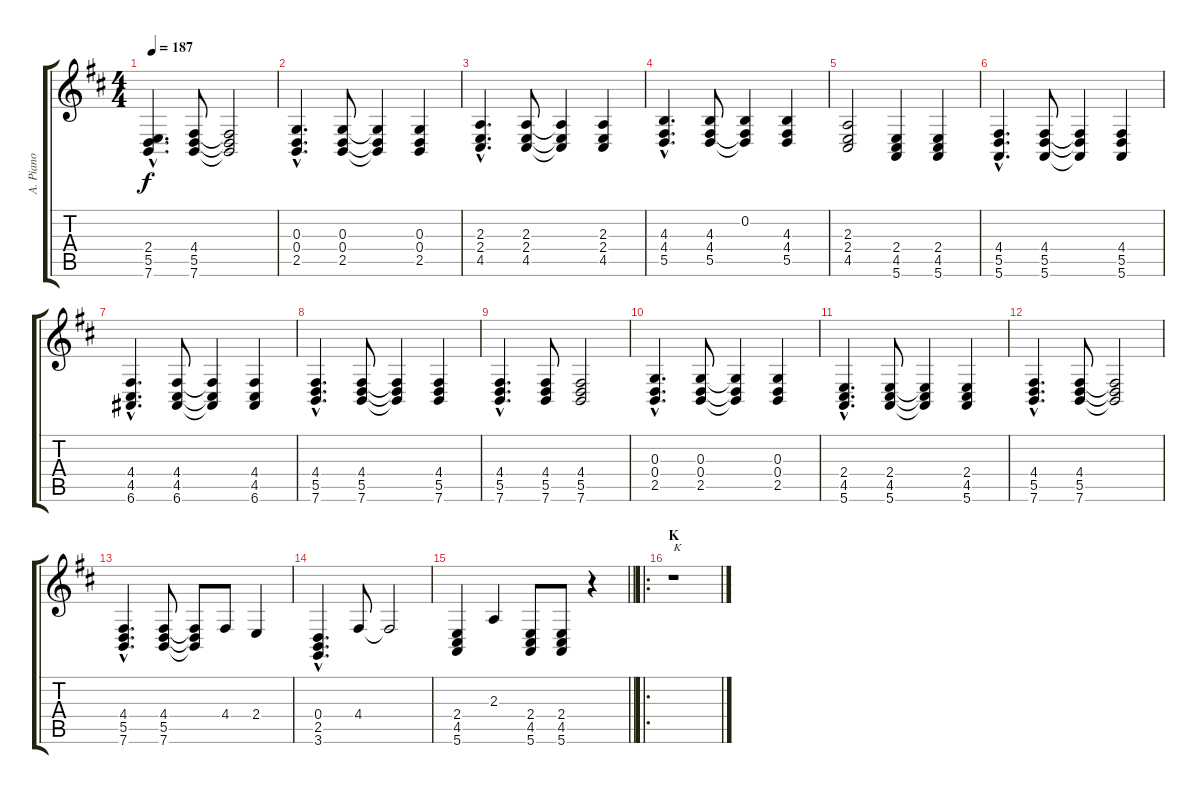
\track ("A. Piano" "A. Piano") {instrument stringensemble1}
\staff {score tabs}
\tuning (E4 B3 G3 D3 A2 E2) {hide}
\ts (4 4)
\tempo 187
\clef g2
\ks d
(2.4{hac} 5.5{hac} 7.6{hac}).4{d dy f} (4.4 5.5 7.6).8 (4.4{t} 5.5{t} 7.6{t}).2 |
(0.3{hac} 0.4{hac} 2.5{hac}).4{d} (0.3 0.4 2.5).8 (0.3{t} 0.4{t} 2.5{t}).4 (0.3 0.4 2.5).4 |
(2.3{hac} 2.4{hac} 4.5{hac}).4{d} (2.3 2.4 4.5).8 (2.3{t} 2.4{t} 4.5{t}).4 (2.3 2.4 4.5).4 |
(4.3{hac} 4.4{hac} 5.5{hac}).4{d} (4.3 4.4 5.5).8 (0.2 4.4{t} 5.5{t}).4 (4.3 4.4 5.5).4 |
(2.3 2.4 4.5).2 (2.4 4.5 5.6).4 (2.4 4.5 5.6).4 |
(4.4{hac} 5.5{hac} 5.6{hac}).4{d} (4.4 5.5 5.6).8 (4.4{t} 5.5{t} 5.6{t}).4 (4.4 5.5 5.6).4 |
(4.4{hac} 4.5{hac} 6.6{hac}).4{d} (4.4 4.5 6.6).8 (4.4{t} 4.5{t} 6.6{t}).4 (4.4 4.5 6.6).4 |
(4.4{hac} 5.5{hac} 7.6{hac}).4{d} (4.4 5.5 7.6).8 (4.4{t} 5.5{t} 7.6{t}).4 (4.4 5.5 7.6).4 |
(4.4{hac} 5.5{hac} 7.6{hac}).4{d} (4.4 5.5 7.6).8 (4.4 5.5 7.6).2 |
(0.3{hac} 0.4{hac} 2.5{hac}).4{d} (0.3 0.4 2.5).8 (0.3{t} 0.4{t} 2.5{t}).4 (0.3 0.4 2.5).4 |
(2.4{hac} 4.5{hac} 5.6{hac}).4{d} (2.4 4.5 5.6).8 (2.4{t} 4.5{t} 5.6{t}).4 (2.4 4.5 5.6).4 |
(4.4{hac} 5.5{hac} 7.6{hac}).4{d} (4.4 5.5 7.6).8 (4.4{t} 5.5{t} 7.6{t}).2 |
(4.4{hac} 5.5{hac} 7.6{hac}).4{d} (4.4 5.5 7.6).8 (4.4{t} 5.5{t} 7.6{t}).8 4.4.8 2.4.4 |
(0.4{hac} 2.5{hac} 3.6{hac}).4{d} 4.4.8 4.4{t}.2 |
\barLineRight lightlight
(2.4 4.5 5.6).4 2.3.4 (2.4 4.5 5.6).8 (2.4 4.5 5.6).8 r.4 |
\ro
\section ("" "K")
r.1{txt "K"}
